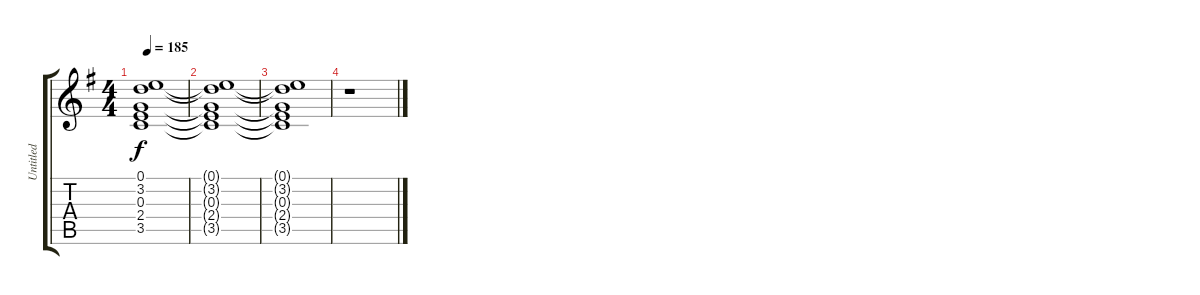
\track ("Untitled" "Untitled") {instrument overdrivenguitar}
\staff {score tabs}
\tuning (E4 B3 G3 D3 A2 E2) {hide}
\ts (4 4)
\tempo 185
\clef g2
\ks g
(0.1 3.2 0.3 2.4 3.5).1{dy f} |
(0.1{t} 3.2{t} 0.3{t} 2.4{t} 3.5{t}).1 |
(0.1{t} 3.2{t} 0.3{t} 2.4{t} 3.5{t}).1 |
r.1
